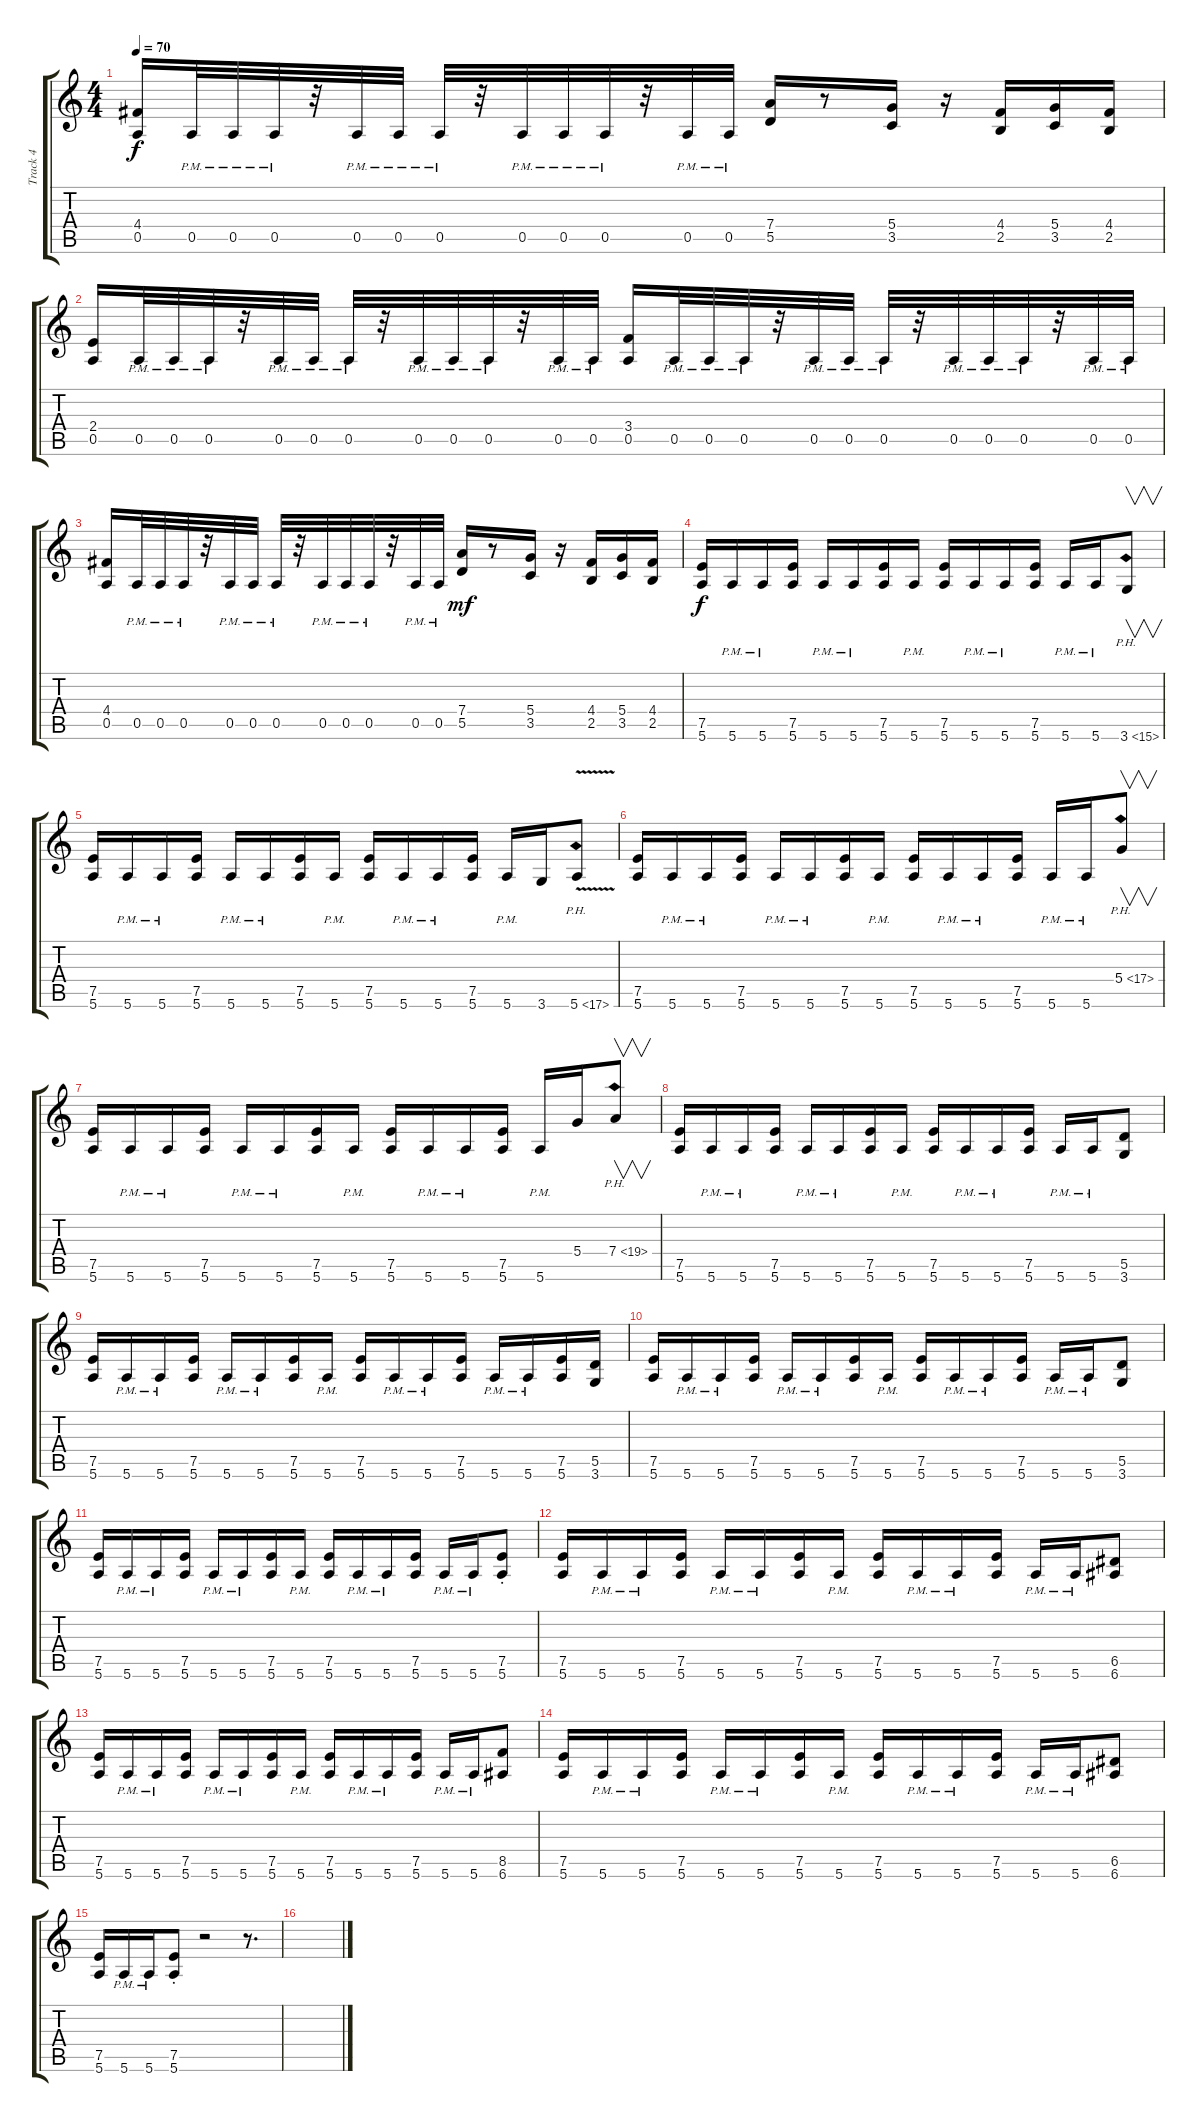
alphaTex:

\track ("Track 4" "Track 4") {instrument distortionguitar}
\staff {score tabs}
\tuning (E4 B3 G3 D3 A2 E2) {hide}
\ts (4 4)
\tempo 70
\clef g2
\ks c
(4.4 0.5).16{dy f} 0.5{pm}.32 0.5{pm}.32 0.5{pm}.32 r.32 0.5{pm}.32 0.5{pm}.32 0.5{pm}.32 r.32 0.5{pm}.32 0.5{pm}.32 0.5{pm}.32 r.32 0.5{pm}.32 0.5{pm}.32 (7.4 5.5).16 r.8 (5.4 3.5).16 r.16 (4.4 2.5).16 (5.4 3.5).16 (4.4 2.5).16 |
(2.4 0.5).16 0.5{pm}.32 0.5{pm}.32 0.5{pm}.32 r.32 0.5{pm}.32 0.5{pm}.32 0.5{pm}.32 r.32 0.5{pm}.32 0.5{pm}.32 0.5{pm}.32 r.32 0.5{pm}.32 0.5{pm}.32 (3.4 0.5).16 0.5{pm}.32 0.5{pm}.32 0.5{pm}.32 r.32 0.5{pm}.32 0.5{pm}.32 0.5{pm}.32 r.32 0.5{pm}.32 0.5{pm}.32 0.5{pm}.32 r.32 0.5{pm}.32 0.5{pm}.32 |
(4.4 0.5).16 0.5{pm}.32 0.5{pm}.32 0.5{pm}.32 r.32 0.5{pm}.32 0.5{pm}.32 0.5{pm}.32 r.32 0.5{pm}.32 0.5{pm}.32 0.5{pm}.32 r.32 0.5{pm}.32 0.5{pm}.32 (7.4 5.5).16{dy mf} r.8 (5.4 3.5).16 r.16 (4.4 2.5).16 (5.4 3.5).16 (4.4 2.5).16 |
(7.5 5.6).16{dy f} 5.6{pm}.16 5.6{pm}.16 (7.5 5.6).16 5.6{pm}.16 5.6{pm}.16 (7.5 5.6).16 5.6{pm}.16 (7.5 5.6).16 5.6{pm}.16 5.6{pm}.16 (7.5 5.6).16 5.6{pm}.16 5.6{pm}.16 3.6{ph 12}.8{v} |
(7.5 5.6).16 5.6{pm}.16 5.6{pm}.16 (7.5 5.6).16 5.6{pm}.16 5.6{pm}.16 (7.5 5.6).16 5.6{pm}.16 (7.5 5.6).16 5.6{pm}.16 5.6{pm}.16 (7.5 5.6).16 5.6{pm}.16 3.6.16 5.6{ph 12 v}.8 |
(7.5 5.6).16 5.6{pm}.16 5.6{pm}.16 (7.5 5.6).16 5.6{pm}.16 5.6{pm}.16 (7.5 5.6).16 5.6{pm}.16 (7.5 5.6).16 5.6{pm}.16 5.6{pm}.16 (7.5 5.6).16 5.6{pm}.16 5.6{pm}.16 5.4{ph 12}.8{v} |
(7.5 5.6).16 5.6{pm}.16 5.6{pm}.16 (7.5 5.6).16 5.6{pm}.16 5.6{pm}.16 (7.5 5.6).16 5.6{pm}.16 (7.5 5.6).16 5.6{pm}.16 5.6{pm}.16 (7.5 5.6).16 5.6{pm}.16 5.4.16 7.4{ph 12}.8{v} |
(7.5 5.6).16 5.6{pm}.16 5.6{pm}.16 (7.5 5.6).16 5.6{pm}.16 5.6{pm}.16 (7.5 5.6).16 5.6{pm}.16 (7.5 5.6).16 5.6{pm}.16 5.6{pm}.16 (7.5 5.6).16 5.6{pm}.16 5.6{pm}.16 (5.5 3.6).8 |
(7.5 5.6).16 5.6{pm}.16 5.6{pm}.16 (7.5 5.6).16 5.6{pm}.16 5.6{pm}.16 (7.5 5.6).16 5.6{pm}.16 (7.5 5.6).16 5.6{pm}.16 5.6{pm}.16 (7.5 5.6).16 5.6{pm}.16 5.6{pm}.16 (7.5 5.6).16 (5.5 3.6).16 |
(7.5 5.6).16 5.6{pm}.16 5.6{pm}.16 (7.5 5.6).16 5.6{pm}.16 5.6{pm}.16 (7.5 5.6).16 5.6{pm}.16 (7.5 5.6).16 5.6{pm}.16 5.6{pm}.16 (7.5 5.6).16 5.6{pm}.16 5.6{pm}.16 (5.5 3.6).8 |
(7.5 5.6).16 5.6{pm}.16 5.6{pm}.16 (7.5 5.6).16 5.6{pm}.16 5.6{pm}.16 (7.5 5.6).16 5.6{pm}.16 (7.5 5.6).16 5.6{pm}.16 5.6{pm}.16 (7.5 5.6).16 5.6{pm}.16 5.6{pm}.16 (7.5{st} 5.6{st}).8 |
(7.5 5.6).16 5.6{pm}.16 5.6{pm}.16 (7.5 5.6).16 5.6{pm}.16 5.6{pm}.16 (7.5 5.6).16 5.6{pm}.16 (7.5 5.6).16 5.6{pm}.16 5.6{pm}.16 (7.5 5.6).16 5.6{pm}.16 5.6{pm}.16 (6.5 6.6).8 |
(7.5 5.6).16 5.6{pm}.16 5.6{pm}.16 (7.5 5.6).16 5.6{pm}.16 5.6{pm}.16 (7.5 5.6).16 5.6{pm}.16 (7.5 5.6).16 5.6{pm}.16 5.6{pm}.16 (7.5 5.6).16 5.6{pm}.16 5.6{pm}.16 (8.5 6.6).8 |
(7.5 5.6).16 5.6{pm}.16 5.6{pm}.16 (7.5 5.6).16 5.6{pm}.16 5.6{pm}.16 (7.5 5.6).16 5.6{pm}.16 (7.5 5.6).16 5.6{pm}.16 5.6{pm}.16 (7.5 5.6).16 5.6{pm}.16 5.6{pm}.16 (6.5 6.6).8 |
(7.5 5.6).16 5.6{pm}.16 5.6{pm}.16 (7.5{st} 5.6{st}).8 r.2 r.8{d} |
\ks aminor
